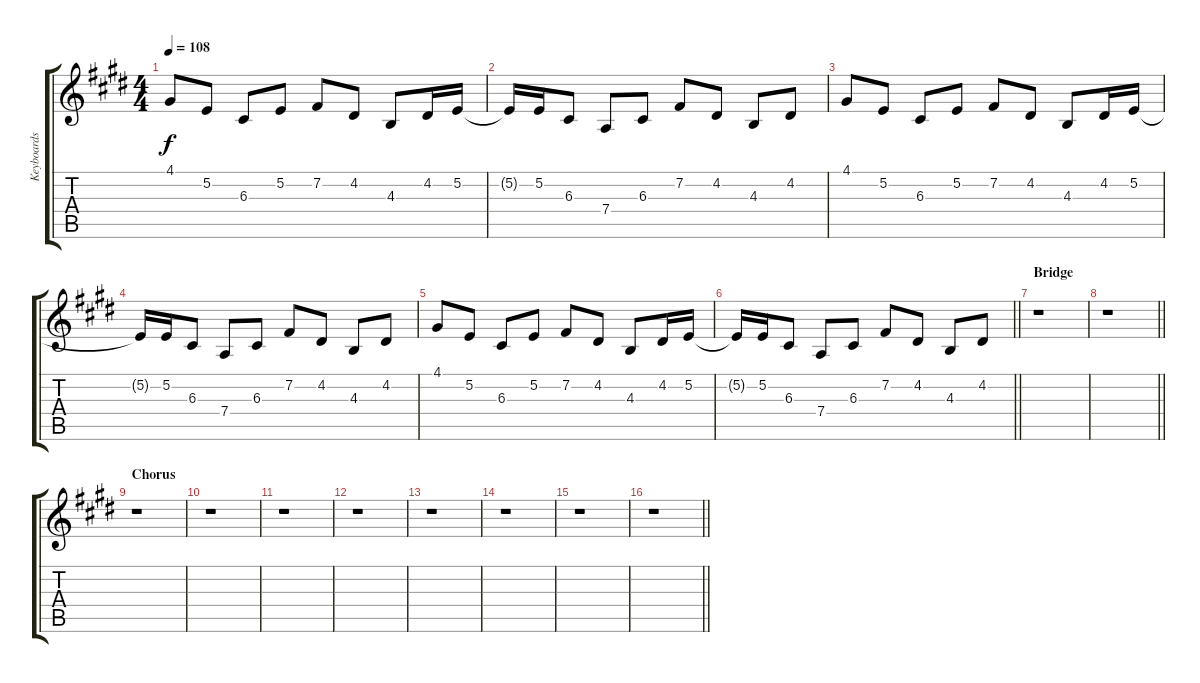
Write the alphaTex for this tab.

\track ("Keyboards" "Keyboards") {instrument marimba}
\staff {score tabs}
\tuning (E4 B3 G3 D3 A2 E2) {hide}
\ts (4 4)
\tempo 108
\clef g2
\ks e
4.1.8{dy f} 5.2.8 6.3.8 5.2.8 7.2.8 4.2.8 4.3.8 4.2.16 5.2.16 |
5.2{t}.16 5.2.16 6.3.8 7.4.8 6.3.8 7.2.8 4.2.8 4.3.8 4.2.8 |
4.1.8 5.2.8 6.3.8 5.2.8 7.2.8 4.2.8 4.3.8 4.2.16 5.2.16 |
5.2{t}.16 5.2.16 6.3.8 7.4.8 6.3.8 7.2.8 4.2.8 4.3.8 4.2.8 |
4.1.8 5.2.8 6.3.8 5.2.8 7.2.8 4.2.8 4.3.8 4.2.16 5.2.16 |
\barLineRight lightlight
5.2{t}.16 5.2.16 6.3.8 7.4.8 6.3.8 7.2.8 4.2.8 4.3.8 4.2.8 |
\section ("" "Bridge")
r.1 |
\barLineRight lightlight
r.1 |
\section ("" "Chorus")
r.1 |
r.1 |
r.1 |
r.1 |
r.1 |
r.1 |
r.1 |
\barLineRight lightlight
r.1
